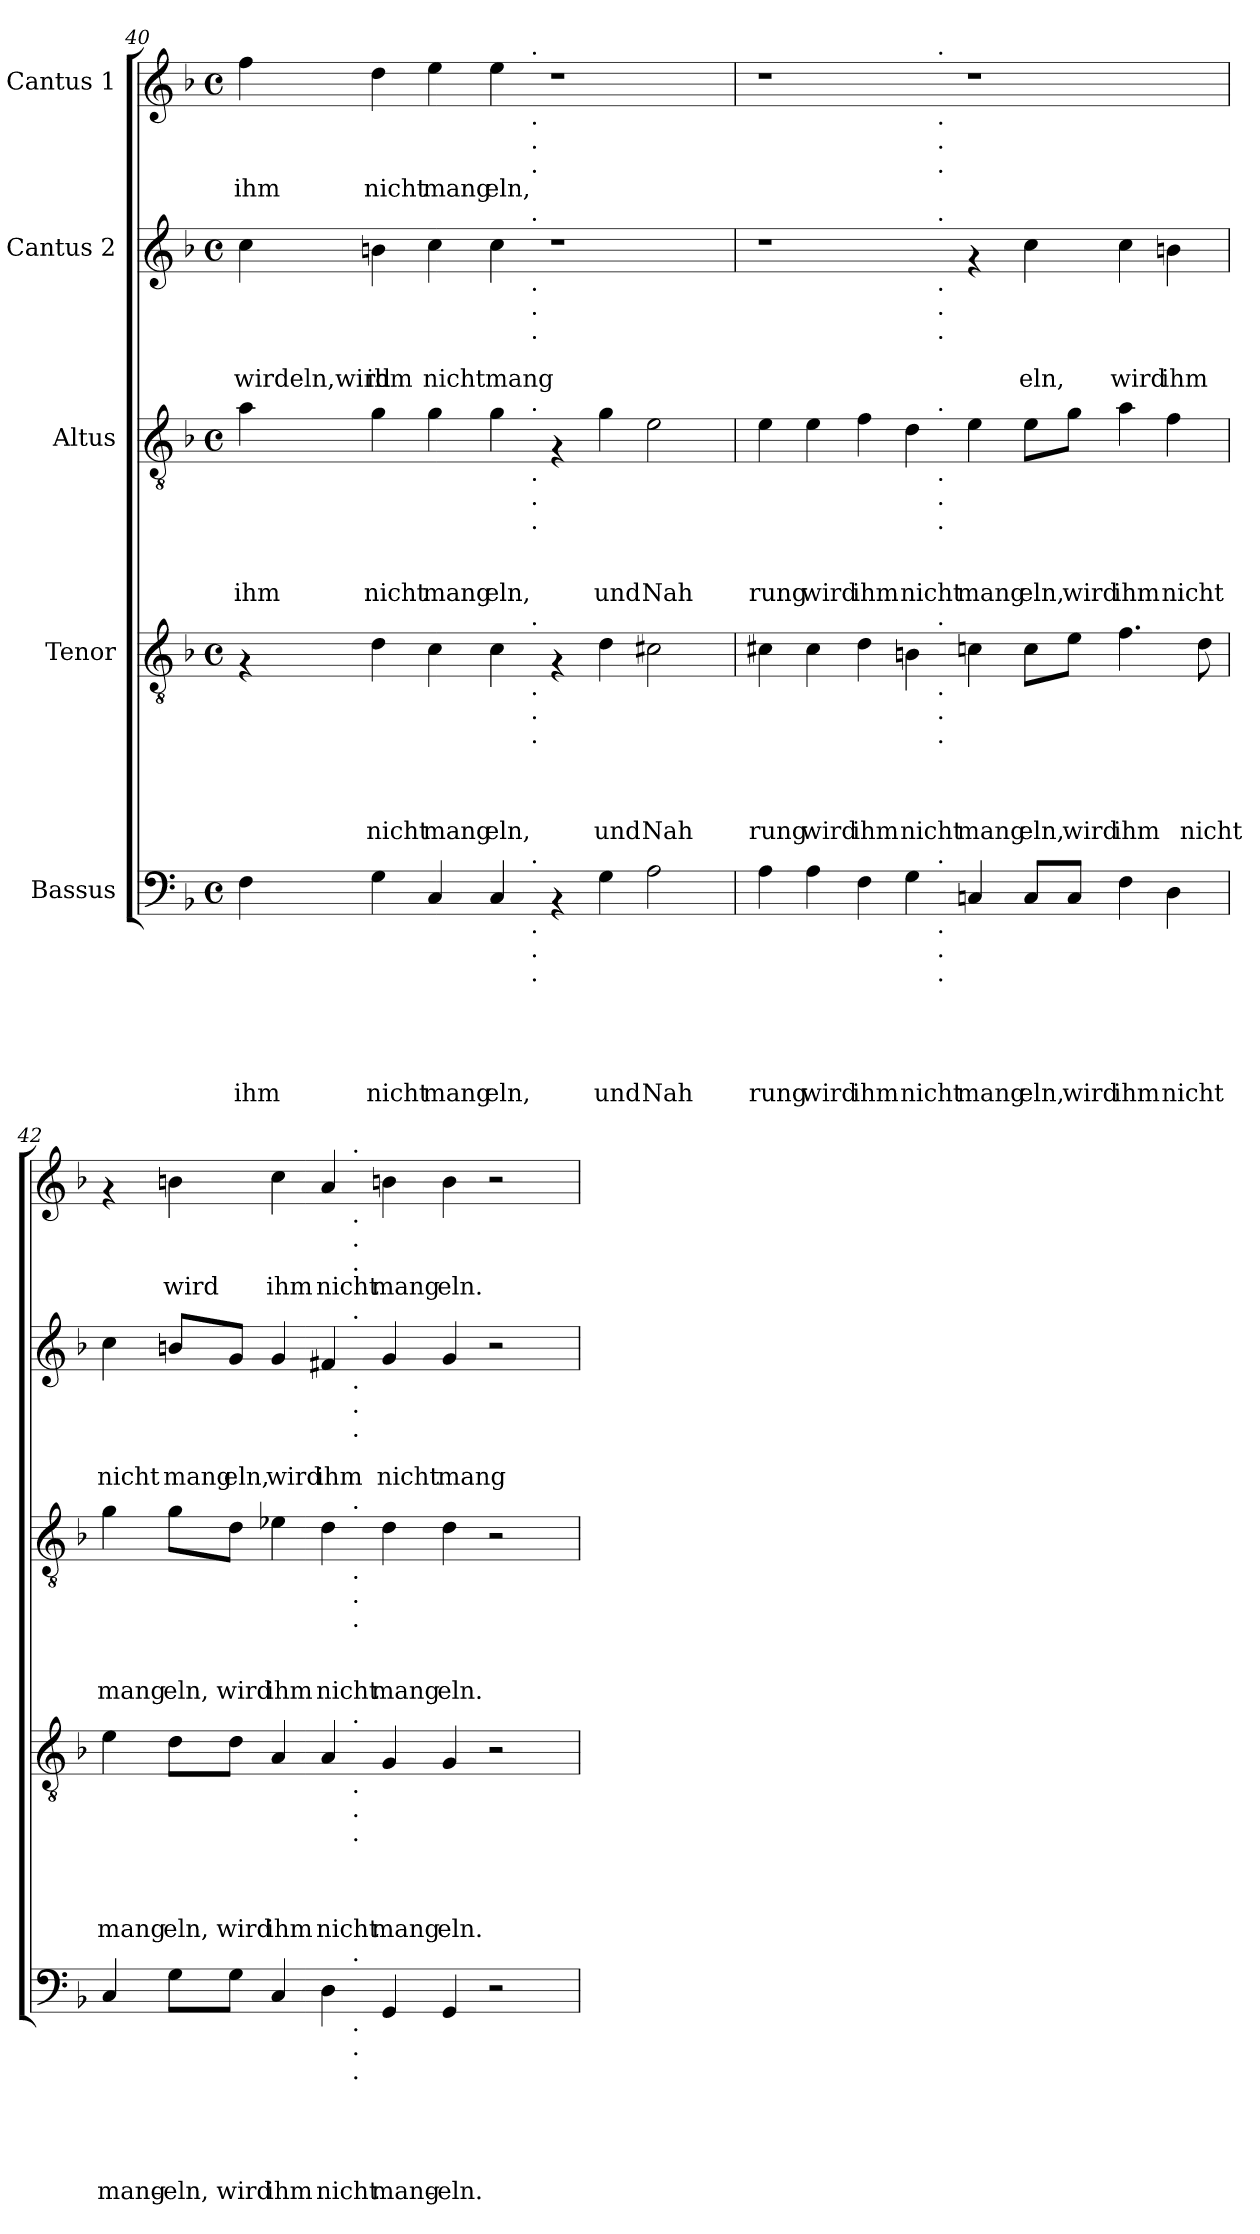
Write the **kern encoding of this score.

**kern	**text	**text	**text	**text	**text	**kern	**text	**text	**text	**text	**kern	**text	**text	**text	**kern	**text	**text	**kern	**text
*part5	*part5	*part5	*part5	*part5	*part5	*part4	*part4	*part4	*part4	*part4	*part3	*part3	*part3	*part3	*part2	*part2	*part2	*part1	*part1
*staff5	*staff5	*staff5	*staff5	*staff5	*staff5	*staff4	*staff4	*staff4	*staff4	*staff4	*staff3	*staff3	*staff3	*staff3	*staff2	*staff2	*staff2	*staff1	*staff1
*I"Bassus	*	*	*	*	*	*I"Tenor	*	*	*	*	*I"Altus	*	*	*	*I"Cantus 2	*	*	*I"Cantus 1	*
!!LO:PB:g=z
*clefF4	*	*	*	*	*	*clefGv2	*	*	*	*	*clefGv2	*	*	*	*clefG2	*	*	*clefG2	*
*k[b-]	*	*	*	*	*	*k[b-]	*	*	*	*	*k[b-]	*	*	*	*k[b-]	*	*	*k[b-]	*
*F:	*	*	*	*	*	*F:	*	*	*	*	*F:	*	*	*	*F:	*	*	*F:	*
*M4/4	*	*	*	*	*	*M4/4	*	*	*	*	*M4/4	*	*	*	*M4/4	*	*	*M4/4	*
*met(c)	*	*	*	*	*	*met(c)	*	*	*	*	*met(c)	*	*	*	*met(c)	*	*	*met(c)	*
=40	=40	=40	=40	=40	=40	=40	=40	=40	=40	=40	=40	=40	=40	=40	=40	=40	=40	=40	=40
!	!	!	!	!	!LO:LY:b	!	!	!	!	!	!	!	!	!LO:LY:b	!	!	!LO:LY:b	!	!LO:LY:b
*^	*	*	*	*	*	*^	*	*	*	*	*^	*	*	*	*^	*	*	*^	*
4F\	2...ryy	.	.	.	.	ihm	4rF	2...ryy	.	.	.	.	4a\	2...ryy	.	.	ihm	4cc\	2...ryy	.	wirdeln,wird	4ff\	2...ryy	ihm
!	!	!	!	!	!	!LO:LY:b	!	!	!	!	!	!LO:LY:b	!	!	!	!	!LO:LY:b	!	!	!	!LO:LY:b	!	!	!LO:LY:b
4G\	.	.	.	.	.	nicht	4d\	.	.	.	.	nicht	4g\	.	.	.	nicht	4bn\	.	.	ihm	4dd\	.	nicht
!	!	!	!	!	!	!LO:LY:b	!	!	!	!	!	!LO:LY:b	!	!	!	!	!LO:LY:b	!	!	!	!LO:LY:b	!	!	!LO:LY:b
4C/	.	.	.	.	.	mang	4c\	.	.	.	.	mang	4g\	.	.	.	mang	4cc\	.	.	nicht	4ee\	.	mang
!	!	!	!	!	!	!LO:LY:b	!	!	!	!	!	!LO:LY:b	!	!	!	!	!LO:LY:b	!	!	!	!LO:LY:b	!	!	!LO:LY:b
4C/	.	.	.	.	.	eln,	4c\	.	.	.	.	eln,	4g\	.	.	.	eln,	4cc\	.	.	mang	4ee\	.	eln,
!	!	!	!	!	!	!	!	!	!	!	!	!	!	!	!	!	!	!	!	!	!	!	!LO:TX:a:t=.	!
!	!	!	!	!	!	!	!	!	!	!	!	!	!	!	!	!	!	!	!	!	!	!	!LO:TX:b:t=.	!
!	!	!	!	!	!	!	!	!	!	!	!	!	!	!	!	!	!	!	!	!	!	!	!LO:TX:b:t=.	!
!	!	!	!	!	!	!	!	!	!	!	!	!	!	!	!	!	!	!	!	!	!	!	!LO:TX:b:t=.	!
!	!	!	!	!	!	!	!	!	!	!	!	!	!	!	!	!	!	!	!LO:TX:a:t=.	!	!	!	!	!
!	!	!	!	!	!	!	!	!	!	!	!	!	!	!	!	!	!	!	!LO:TX:b:t=.	!	!	!	!	!
!	!	!	!	!	!	!	!	!	!	!	!	!	!	!	!	!	!	!	!LO:TX:b:t=.	!	!	!	!	!
!	!	!	!	!	!	!	!	!	!	!	!	!	!	!	!	!	!	!	!LO:TX:b:t=.	!	!	!	!	!
!	!	!	!	!	!	!	!	!	!	!	!	!	!	!LO:TX:a:t=.	!	!	!	!	!	!	!	!	!	!
!	!	!	!	!	!	!	!	!	!	!	!	!	!	!LO:TX:b:t=.	!	!	!	!	!	!	!	!	!	!
!	!	!	!	!	!	!	!	!	!	!	!	!	!	!LO:TX:b:t=.	!	!	!	!	!	!	!	!	!	!
!	!	!	!	!	!	!	!	!	!	!	!	!	!	!LO:TX:b:t=.	!	!	!	!	!	!	!	!	!	!
!	!	!	!	!	!	!	!	!LO:TX:a:t=.	!	!	!	!	!	!	!	!	!	!	!	!	!	!	!	!
!	!	!	!	!	!	!	!	!LO:TX:b:t=.	!	!	!	!	!	!	!	!	!	!	!	!	!	!	!	!
!	!	!	!	!	!	!	!	!LO:TX:b:t=.	!	!	!	!	!	!	!	!	!	!	!	!	!	!	!	!
!	!	!	!	!	!	!	!	!LO:TX:b:t=.	!	!	!	!	!	!	!	!	!	!	!	!	!	!	!	!
!	!LO:TX:a:t=.	!	!	!	!	!	!	!	!	!	!	!	!	!	!	!	!	!	!	!	!	!	!	!
!	!LO:TX:b:t=.	!	!	!	!	!	!	!	!	!	!	!	!	!	!	!	!	!	!	!	!	!	!	!
!	!LO:TX:b:t=.	!	!	!	!	!	!	!	!	!	!	!	!	!	!	!	!	!	!	!	!	!	!	!
!	!LO:TX:b:t=.	!	!	!	!	!	!	!	!	!	!	!	!	!	!	!	!	!	!	!	!	!	!	!
.	1ryy	.	.	.	.	.	.	1ryy	.	.	.	.	.	1ryy	.	.	.	.	1ryy	.	.	.	1ryy	.
4rAA	.	.	.	.	.	.	4rF	.	.	.	.	.	4rF	.	.	.	.	1r	.	.	.	1r	.	.
!	!	!	!	!	!	!LO:LY:b	!	!	!	!	!	!LO:LY:b	!	!	!	!	!LO:LY:b	!	!	!	!	!	!	!
4G\	.	.	.	.	.	und	4d\	.	.	.	.	und	4g\	.	.	.	und	.	.	.	.	.	.	.
!	!	!	!	!	!	!LO:LY:b	!	!	!	!	!	!LO:LY:b	!	!	!	!	!LO:LY:b	!	!	!	!	!	!	!
2A\	.	.	.	.	.	Nah	2c#X\	.	.	.	.	Nah	2e\	.	.	.	Nah	.	.	.	.	.	.	.
.	16ryy	.	.	.	.	.	.	16ryy	.	.	.	.	.	16ryy	.	.	.	.	16ryy	.	.	.	16ryy	.
=41	=41	=41	=41	=41	=41	=41	=41	=41	=41	=41	=41	=41	=41	=41	=41	=41	=41	=41	=41	=41	=41	=41	=41	=41
!	!	!	!	!	!	!LO:LY:b	!	!	!	!	!	!LO:LY:b	!	!	!	!	!LO:LY:b	!	!	!	!	!	!	!
4A\	2..ryy	.	.	.	.	rung	4c#X\	2..ryy	.	.	.	rung	4e\	2..ryy	.	.	rung	1r	2..ryy	.	.	1r	2..ryy	.
!	!	!	!	!	!	!LO:LY:b	!	!	!	!	!	!LO:LY:b	!	!	!	!	!LO:LY:b	!	!	!	!	!	!	!
4A\	.	.	.	.	.	wird	4c#\	.	.	.	.	wird	4e\	.	.	.	wird	.	.	.	.	.	.	.
!	!	!	!	!	!	!LO:LY:b	!	!	!	!	!	!LO:LY:b	!	!	!	!	!LO:LY:b	!	!	!	!	!	!	!
4F\	.	.	.	.	.	ihm	4d\	.	.	.	.	ihm	4f\	.	.	.	ihm	.	.	.	.	.	.	.
!	!	!	!	!	!	!LO:LY:b	!	!	!	!	!	!LO:LY:b	!	!	!	!	!LO:LY:b	!	!	!	!	!	!	!
4G\	.	.	.	.	.	nicht	4Bn\	.	.	.	.	nicht	4d\	.	.	.	nicht	.	.	.	.	.	.	.
!	!	!	!	!	!	!	!	!	!	!	!	!	!	!	!	!	!	!	!	!	!	!	!LO:TX:a:t=.	!
!	!	!	!	!	!	!	!	!	!	!	!	!	!	!	!	!	!	!	!	!	!	!	!LO:TX:b:t=.	!
!	!	!	!	!	!	!	!	!	!	!	!	!	!	!	!	!	!	!	!	!	!	!	!LO:TX:b:t=.	!
!	!	!	!	!	!	!	!	!	!	!	!	!	!	!	!	!	!	!	!	!	!	!	!LO:TX:b:t=.	!
!	!	!	!	!	!	!	!	!	!	!	!	!	!	!	!	!	!	!	!LO:TX:a:t=.	!	!	!	!	!
!	!	!	!	!	!	!	!	!	!	!	!	!	!	!	!	!	!	!	!LO:TX:b:t=.	!	!	!	!	!
!	!	!	!	!	!	!	!	!	!	!	!	!	!	!	!	!	!	!	!LO:TX:b:t=.	!	!	!	!	!
!	!	!	!	!	!	!	!	!	!	!	!	!	!	!	!	!	!	!	!LO:TX:b:t=.	!	!	!	!	!
!	!	!	!	!	!	!	!	!	!	!	!	!	!	!LO:TX:a:t=.	!	!	!	!	!	!	!	!	!	!
!	!	!	!	!	!	!	!	!	!	!	!	!	!	!LO:TX:b:t=.	!	!	!	!	!	!	!	!	!	!
!	!	!	!	!	!	!	!	!	!	!	!	!	!	!LO:TX:b:t=.	!	!	!	!	!	!	!	!	!	!
!	!	!	!	!	!	!	!	!	!	!	!	!	!	!LO:TX:b:t=.	!	!	!	!	!	!	!	!	!	!
!	!	!	!	!	!	!	!	!LO:TX:a:t=.	!	!	!	!	!	!	!	!	!	!	!	!	!	!	!	!
!	!	!	!	!	!	!	!	!LO:TX:b:t=.	!	!	!	!	!	!	!	!	!	!	!	!	!	!	!	!
!	!	!	!	!	!	!	!	!LO:TX:b:t=.	!	!	!	!	!	!	!	!	!	!	!	!	!	!	!	!
!	!	!	!	!	!	!	!	!LO:TX:b:t=.	!	!	!	!	!	!	!	!	!	!	!	!	!	!	!	!
!	!LO:TX:a:t=.	!	!	!	!	!	!	!	!	!	!	!	!	!	!	!	!	!	!	!	!	!	!	!
!	!LO:TX:b:t=.	!	!	!	!	!	!	!	!	!	!	!	!	!	!	!	!	!	!	!	!	!	!	!
!	!LO:TX:b:t=.	!	!	!	!	!	!	!	!	!	!	!	!	!	!	!	!	!	!	!	!	!	!	!
!	!LO:TX:b:t=.	!	!	!	!	!	!	!	!	!	!	!	!	!	!	!	!	!	!	!	!	!	!	!
.	1ryy	.	.	.	.	.	.	1ryy	.	.	.	.	.	1ryy	.	.	.	.	1ryy	.	.	.	1ryy	.
!	!	!	!	!	!	!LO:LY:b	!	!	!	!	!	!LO:LY:b	!	!	!	!	!LO:LY:b	!	!	!	!	!	!	!
4Cn/	.	.	.	.	.	mang	4cn\	.	.	.	.	mang	4e\	.	.	.	mang	4rf	.	.	.	1r	.	.
!	!	!	!	!	!	!LO:LY:b	!	!	!	!	!	!LO:LY:b	!	!	!	!	!LO:LY:b	!	!	!	!LO:LY:b	!	!	!
8C/L	.	.	.	.	.	eln,	8c\L	.	.	.	.	eln,	8e\L	.	.	.	eln,	4cc\	.	.	eln,	.	.	.
!	!	!	!	!	!	!LO:LY:b	!	!	!	!	!	!LO:LY:b	!	!	!	!	!LO:LY:b	!	!	!	!	!	!	!
8C/J	.	.	.	.	.	wird	8e\J	.	.	.	.	wird	8g\J	.	.	.	wird	.	.	.	.	.	.	.
!	!	!	!	!	!	!LO:LY:b	!	!	!	!	!	!LO:LY:b	!	!	!	!	!LO:LY:b	!	!	!	!LO:LY:b	!	!	!
4F\	.	.	.	.	.	ihm	4.f\	.	.	.	.	ihm	4a\	.	.	.	ihm	4cc\	.	.	wird	.	.	.
!	!	!	!	!	!	!LO:LY:b	!	!	!	!	!	!	!	!	!	!	!LO:LY:b	!	!	!	!LO:LY:b	!	!	!
4D\	.	.	.	.	.	nicht	.	.	.	.	.	.	4f\	.	.	.	nicht	4bn\	.	.	ihm	.	.	.
!	!	!	!	!	!	!	!	!	!	!	!	!LO:LY:b	!	!	!	!	!	!	!	!	!	!	!	!
.	8ryy	.	.	.	.	.	8d\	8ryy	.	.	.	nicht	.	8ryy	.	.	.	.	8ryy	.	.	.	8ryy	.
!!LO:PB:g=z	!!
=42	=42	=42	=42	=42	=42	=42	=42	=42	=42	=42	=42	=42	=42	=42	=42	=42	=42	=42	=42	=42	=42	=42	=42	=42
!	!	!	!	!	!	!LO:LY:b	!	!	!	!	!	!LO:LY:b	!	!	!	!	!LO:LY:b	!	!	!	!LO:LY:b	!	!	!
4C/	2..ryy	.	.	.	.	mang-	4e\	2..ryy	.	.	.	mang	4g\	2..ryy	.	.	mang	4cc\	2..ryy	.	nicht	4rf	2..ryy	.
!	!	!	!	!	!	!LO:LY:b	!	!	!	!	!	!LO:LY:b	!	!	!	!	!LO:LY:b	!	!	!	!LO:LY:b	!	!	!LO:LY:b
8G\L	.	.	.	.	.	-eln,	8d\L	.	.	.	.	eln,	8g\L	.	.	.	eln,	8bn/L	.	.	mang	4bn\	.	wird
!	!	!	!	!	!	!LO:LY:b	!	!	!	!	!	!LO:LY:b	!	!	!	!	!LO:LY:b	!	!	!	!LO:LY:b	!	!	!
8G\J	.	.	.	.	.	wird	8d\J	.	.	.	.	wird	8d\J	.	.	.	wird	8g/J	.	.	eln,	.	.	.
!	!	!	!	!	!	!LO:LY:b	!	!	!	!	!	!LO:LY:b	!	!	!	!	!LO:LY:b	!	!	!	!LO:LY:b	!	!	!LO:LY:b
4C/	.	.	.	.	.	ihm	4A/	.	.	.	.	ihm	4e-X\	.	.	.	ihm	4g/	.	.	wird	4cc\	.	ihm
!	!	!	!	!	!	!LO:LY:b	!	!	!	!	!	!LO:LY:b	!	!	!	!	!LO:LY:b	!	!	!	!LO:LY:b	!	!	!LO:LY:b
4D\	.	.	.	.	.	nicht	4A/	.	.	.	.	nicht	4d\	.	.	.	nicht	4f#X/	.	.	ihm	4a/	.	nicht
!	!	!	!	!	!	!	!	!	!	!	!	!	!	!	!	!	!	!	!	!	!	!	!LO:TX:a:t=.	!
!	!	!	!	!	!	!	!	!	!	!	!	!	!	!	!	!	!	!	!	!	!	!	!LO:TX:b:t=.	!
!	!	!	!	!	!	!	!	!	!	!	!	!	!	!	!	!	!	!	!	!	!	!	!LO:TX:b:t=.	!
!	!	!	!	!	!	!	!	!	!	!	!	!	!	!	!	!	!	!	!	!	!	!	!LO:TX:b:t=.	!
!	!	!	!	!	!	!	!	!	!	!	!	!	!	!	!	!	!	!	!LO:TX:a:t=.	!	!	!	!	!
!	!	!	!	!	!	!	!	!	!	!	!	!	!	!	!	!	!	!	!LO:TX:b:t=.	!	!	!	!	!
!	!	!	!	!	!	!	!	!	!	!	!	!	!	!	!	!	!	!	!LO:TX:b:t=.	!	!	!	!	!
!	!	!	!	!	!	!	!	!	!	!	!	!	!	!	!	!	!	!	!LO:TX:b:t=.	!	!	!	!	!
!	!	!	!	!	!	!	!	!	!	!	!	!	!	!LO:TX:a:t=.	!	!	!	!	!	!	!	!	!	!
!	!	!	!	!	!	!	!	!	!	!	!	!	!	!LO:TX:b:t=.	!	!	!	!	!	!	!	!	!	!
!	!	!	!	!	!	!	!	!	!	!	!	!	!	!LO:TX:b:t=.	!	!	!	!	!	!	!	!	!	!
!	!	!	!	!	!	!	!	!	!	!	!	!	!	!LO:TX:b:t=.	!	!	!	!	!	!	!	!	!	!
!	!	!	!	!	!	!	!	!LO:TX:a:t=.	!	!	!	!	!	!	!	!	!	!	!	!	!	!	!	!
!	!	!	!	!	!	!	!	!LO:TX:b:t=.	!	!	!	!	!	!	!	!	!	!	!	!	!	!	!	!
!	!	!	!	!	!	!	!	!LO:TX:b:t=.	!	!	!	!	!	!	!	!	!	!	!	!	!	!	!	!
!	!	!	!	!	!	!	!	!LO:TX:b:t=.	!	!	!	!	!	!	!	!	!	!	!	!	!	!	!	!
!	!LO:TX:a:t=.	!	!	!	!	!	!	!	!	!	!	!	!	!	!	!	!	!	!	!	!	!	!	!
!	!LO:TX:b:t=.	!	!	!	!	!	!	!	!	!	!	!	!	!	!	!	!	!	!	!	!	!	!	!
!	!LO:TX:b:t=.	!	!	!	!	!	!	!	!	!	!	!	!	!	!	!	!	!	!	!	!	!	!	!
!	!LO:TX:b:t=.	!	!	!	!	!	!	!	!	!	!	!	!	!	!	!	!	!	!	!	!	!	!	!
.	1ryy	.	.	.	.	.	.	1ryy	.	.	.	.	.	1ryy	.	.	.	.	1ryy	.	.	.	1ryy	.
!	!	!	!	!	!	!LO:LY:b	!	!	!	!	!	!LO:LY:b	!	!	!	!	!LO:LY:b	!	!	!	!LO:LY:b	!	!	!LO:LY:b
4GG/	.	.	.	.	.	mang-	4G/	.	.	.	.	mang	4d\	.	.	.	mang	4g/	.	.	nicht	4bn\	.	mang
!	!	!	!	!	!	!LO:LY:b	!	!	!	!	!	!LO:LY:b	!	!	!	!	!LO:LY:b	!	!	!	!LO:LY:b	!	!	!LO:LY:b
4GG/	.	.	.	.	.	-eln.	4G/	.	.	.	.	eln.	4d\	.	.	.	eln.	4g/	.	.	mang	4b\	.	eln.
2r	.	.	.	.	.	.	2r	.	.	.	.	.	2r	.	.	.	.	2r	.	.	.	2r	.	.
.	8ryy	.	.	.	.	.	.	8ryy	.	.	.	.	.	8ryy	.	.	.	.	8ryy	.	.	.	8ryy	.
*v	*v	*	*	*	*	*	*	*	*	*	*	*	*v	*v	*	*	*	*v	*v	*	*	*v	*v	*
*	*	*	*	*	*	*v	*v	*	*	*	*	*	*	*	*	*	*	*	*	*
=	=	=	=	=	=	=	=	=	=	=	=	=	=	=	=	=	=	=	=
*-	*-	*-	*-	*-	*-	*-	*-	*-	*-	*-	*-	*-	*-	*-	*-	*-	*-	*-	*-
